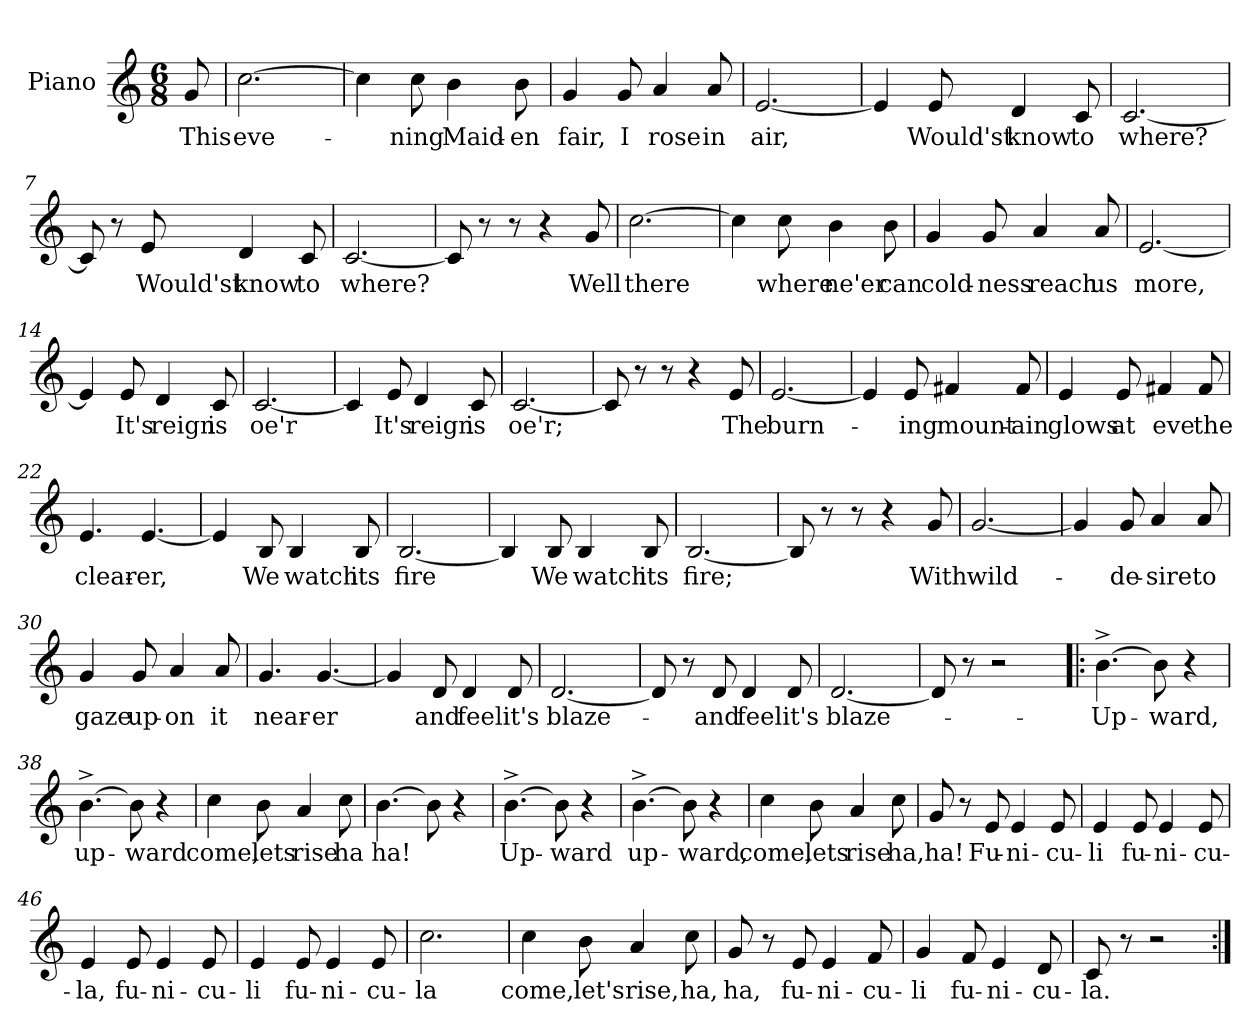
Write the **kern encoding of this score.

**kern	**text
*part1	*part1
*staff1	*staff1
*I"Piano	*
*I'Pno.	*
*clefG2	*
*k[]	*
*M6/8	*
=	=
!	!LO:LY:b
8g/	This
=1	=1
!	!LO:LY:b
[2.cc\	eve-
=2	=2
4cc\]	.
!	!LO:LY:b
8cc\	-ning
!	!LO:LY:b
4b\	Maid-
!	!LO:LY:b
8b\	-en
=3	=3
!	!LO:LY:b
4g/	fair,
!	!LO:LY:b
8g/	I
!	!LO:LY:b
4a/	rose
!	!LO:LY:b
8a/	in
=4	=4
!	!LO:LY:b
[2.e/	air,
!!LO:LB:g=z
=5	=5
4e/]	.
!	!LO:LY:b
8e/	Would'st
!	!LO:LY:b
4d/	know
!	!LO:LY:b
8c/	to
=6	=6
!	!LO:LY:b
[2.c/	where?
=7	=7
8c/]	.
8r	.
!	!LO:LY:b
8e/	Would'st
!	!LO:LY:b
4d/	know
!	!LO:LY:b
8c/	to
=8	=8
!	!LO:LY:b
[2.c/	where?
!!LO:LB:g=z
=9	=9
8c/]	.
8r	.
8r	.
4r	.
!	!LO:LY:b
8g/	Well
=10	=10
!	!LO:LY:b
[2.cc\	there
=11	=11
4cc\]	.
!	!LO:LY:b
8cc\	where
!	!LO:LY:b
4b\	ne'er
!	!LO:LY:b
8b\	can
=12	=12
!	!LO:LY:b
4g/	cold-
!	!LO:LY:b
8g/	-ness
!	!LO:LY:b
4a/	reach
!	!LO:LY:b
8a/	us
=13	=13
!	!LO:LY:b
[2.e/	more,
!!LO:LB:g=z
=14	=14
4e/]	.
!	!LO:LY:b
8e/	It's
!	!LO:LY:b
4d/	reign
!	!LO:LY:b
8c/	is
=15	=15
!	!LO:LY:b
[2.c/	oe'r
=16	=16
4c/]	.
!	!LO:LY:b
8e/	It's
!	!LO:LY:b
4d/	reign
!	!LO:LY:b
8c/	is
=17	=17
!	!LO:LY:b
[2.c/	oe'r;
=18	=18
8c/]	.
8r	.
8r	.
4r	.
!	!LO:LY:b
8e/	The
!!LO:LB:g=z
=19	=19
!	!LO:LY:b
[2.e/	burn-
=20	=20
4e/]	.
!	!LO:LY:b
8e/	-ing
!	!LO:LY:b
4f#X/	mount-
!	!LO:LY:b
8f#/	-ain
=21	=21
!	!LO:LY:b
4e/	glows
!	!LO:LY:b
8e/	at
!	!LO:LY:b
4f#X/	eve
!	!LO:LY:b
8f#/	the
=22	=22
!	!LO:LY:b
4.e/	clear-
!	!LO:LY:b
[4.e/	-er,
!!LO:LB:g=z
=23	=23
4e/]	.
!	!LO:LY:b
8B/	We
!	!LO:LY:b
4B/	watch
!	!LO:LY:b
8B/	its
=24	=24
!	!LO:LY:b
[2.B/	fire
=25	=25
4B/]	.
!	!LO:LY:b
8B/	We
!	!LO:LY:b
4B/	watch
!	!LO:LY:b
8B/	its
=26	=26
!	!LO:LY:b
[2.B/	fire;
=27	=27
8B/]	.
8r	.
8r	.
4r	.
!	!LO:LY:b
8g/	With
!!LO:PB:g=z
=28	=28
!	!LO:LY:b
[2.g/	wild-
=29	=29
4g/]	.
!	!LO:LY:b
8g/	de-
!	!LO:LY:b
4a/	-sire
!	!LO:LY:b
8a/	to
=30	=30
!	!LO:LY:b
4g/	gaze
!	!LO:LY:b
8g/	up-
!	!LO:LY:b
4a/	-on
!	!LO:LY:b
8a/	it
=31	=31
!	!LO:LY:b
4.g/	near-
!	!LO:LY:b
[4.g/	-er
!!LO:LB:g=z
=32	=32
4g/]	.
!	!LO:LY:b
8d/	and
!	!LO:LY:b
4d/	feel
!	!LO:LY:b
8d/	it's
=33	=33
!	!LO:LY:b
[2.d/	blaze-
=34	=34
8d/]	.
8r	.
!	!LO:LY:b
8d/	and
!	!LO:LY:b
4d/	feel
!	!LO:LY:b
8d/	it's
=35	=35
!	!LO:LY:b
[2.d/	blaze-
=36	=36
8d/]	.
8r	.
2r	.
!!LO:LB:g=z
=37!|:	=37!|:
!	!LO:LY:b
[4.b^\	Up-
!	!LO:LY:b
8b\]	-ward,
4r	.
=38	=38
!	!LO:LY:b
[4.b^\	up-
!	!LO:LY:b
8b\]	-ward
4r	.
=39	=39
!	!LO:LY:b
4cc\	come,
!	!LO:LY:b
8b\	lets
!	!LO:LY:b
4a/	rise
!	!LO:LY:b
8cc\	ha
=40	=40
!	!LO:LY:b
[4.b\	ha!
8b\]	.
4r	.
!!LO:LB:g=z
=41	=41
!	!LO:LY:b
[4.b^\	Up-
!	!LO:LY:b
8b\]	-ward
4r	.
=42	=42
!	!LO:LY:b
[4.b^\	up-
!	!LO:LY:b
8b\]	-ward,
4r	.
=43	=43
!	!LO:LY:b
4cc\	come,
!	!LO:LY:b
8b\	lets
!	!LO:LY:b
4a/	rise
!	!LO:LY:b
8cc\	ha,
=44	=44
!	!LO:LY:b
8g/	ha!
8r	.
!	!LO:LY:b
8e/	Fu-
!	!LO:LY:b
4e/	-ni-
!	!LO:LY:b
8e/	-cu-
!!LO:LB:g=z
=45	=45
!	!LO:LY:b
4e/	-li
!	!LO:LY:b
8e/	fu-
!	!LO:LY:b
4e/	-ni-
!	!LO:LY:b
8e/	-cu-
=46	=46
!	!LO:LY:b
4e/	-la,
!	!LO:LY:b
8e/	fu-
!	!LO:LY:b
4e/	-ni-
!	!LO:LY:b
8e/	-cu-
=47	=47
!	!LO:LY:b
4e/	-li
!	!LO:LY:b
8e/	fu-
!	!LO:LY:b
4e/	-ni-
!	!LO:LY:b
8e/	-cu-
=48	=48
!	!LO:LY:b
2.cc\	-la
!!LO:LB:g=z
=49	=49
!	!LO:LY:b
4cc\	come,
!	!LO:LY:b
8b\	let's
!	!LO:LY:b
4a/	rise,
!	!LO:LY:b
8cc\	ha,
=50	=50
!	!LO:LY:b
8g/	ha,
8r	.
!	!LO:LY:b
8e/	fu-
!	!LO:LY:b
4e/	-ni-
!	!LO:LY:b
8f/	-cu-
=51	=51
!	!LO:LY:b
4g/	-li
!	!LO:LY:b
8f/	fu-
!	!LO:LY:b
4e/	-ni-
!	!LO:LY:b
8d/	-cu-
=52	=52
!	!LO:LY:b
8c/	-la.
8r	.
2r	.
=:|!	=:|!
*-	*-
